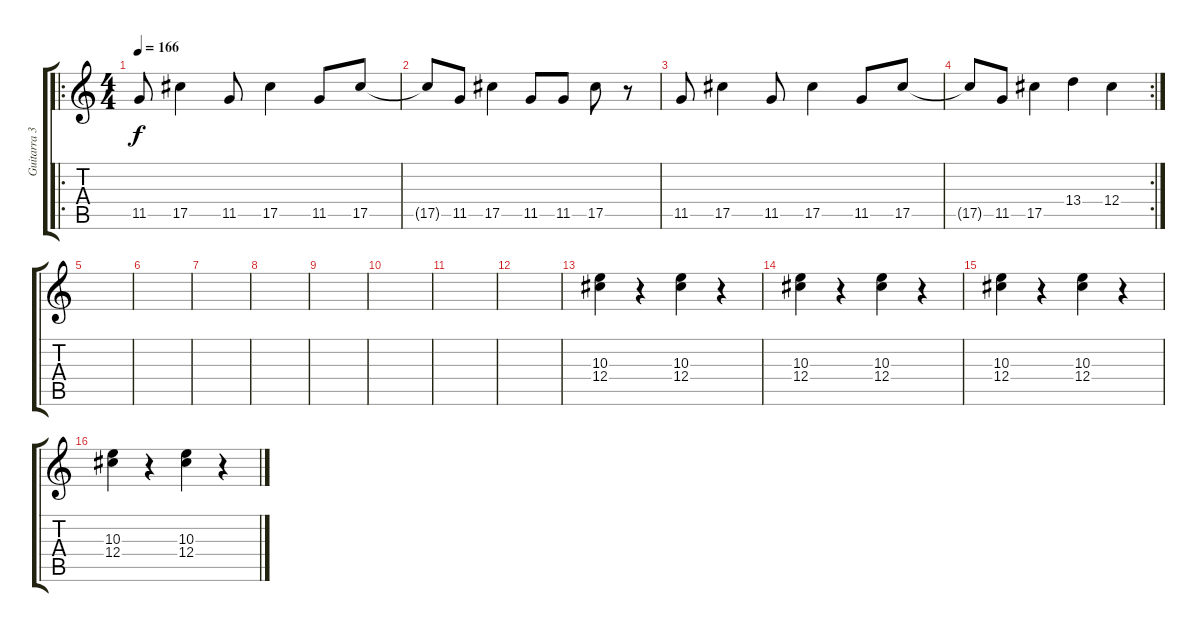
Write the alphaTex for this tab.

\track ("Guitarra 3 (alternativa)" "Guitarra 3") {instrument distortionguitar}
\staff {score tabs}
\tuning (Eb4 Bb3 Gb3 Db3 Ab2 Db2) {hide}
\ro
\ts (4 4)
\tempo 166
\clef g2
\ks c
11.5.8{dy f} 17.5.4 11.5.8 17.5.4 11.5.8 17.5.8 |
17.5{t}.8 11.5.8 17.5.4 11.5.8 11.5.8 17.5.8 r.8 |
11.5.8 17.5.4 11.5.8 17.5.4 11.5.8 17.5.8 |
\rc 2
17.5{t}.8 11.5.8 17.5.4 13.4.4 12.4.4 |
|
|
|
|
|
|
|
|
(10.3 12.4).4 r.4 (10.3 12.4).4 r.4 |
(10.3 12.4).4 r.4 (10.3 12.4).4 r.4 |
(10.3 12.4).4 r.4 (10.3 12.4).4 r.4 |
(10.3 12.4).4 r.4 (10.3 12.4).4 r.4
